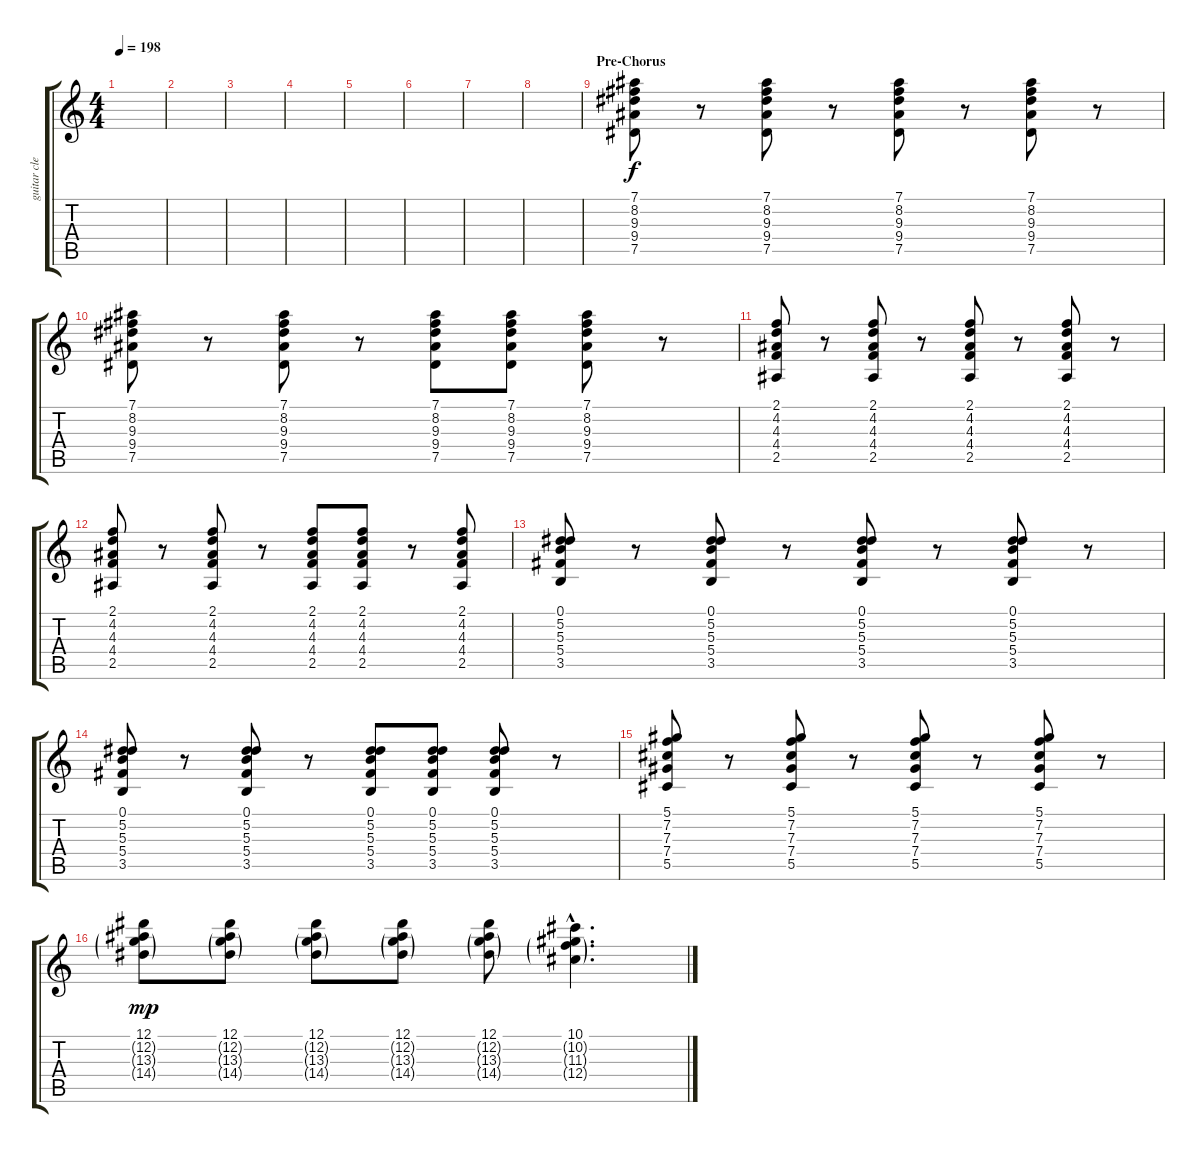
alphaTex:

\track ("guitar clean" "guitar cle") {instrument electricguitarclean}
\staff {score tabs}
\tuning (Eb4 Bb3 Gb3 Db3 Ab2 Eb2) {hide}
\ts (4 4)
\tempo 198
\clef g2
\ks c
|
|
|
|
|
|
|
|
\section ("" "Pre-Chorus")
(7.1 8.2 9.3 9.4 7.5).8 r.8 (7.1 8.2 9.3 9.4 7.5).8 r.8 (7.1 8.2 9.3 9.4 7.5).8 r.8 (7.1 8.2 9.3 9.4 7.5).8 r.8 |
(7.1 8.2 9.3 9.4 7.5).8 r.8 (7.1 8.2 9.3 9.4 7.5).8 r.8 (7.1 8.2 9.3 9.4 7.5).8 (7.1 8.2 9.3 9.4 7.5).8 (7.1 8.2 9.3 9.4 7.5).8 r.8 |
(2.1 4.2 4.3 4.4 2.5).8 r.8 (2.1 4.2 4.3 4.4 2.5).8 r.8 (2.1 4.2 4.3 4.4 2.5).8 r.8 (2.1 4.2 4.3 4.4 2.5).8 r.8 |
(2.1 4.2 4.3 4.4 2.5).8 r.8 (2.1 4.2 4.3 4.4 2.5).8 r.8 (2.1 4.2 4.3 4.4 2.5).8 (2.1 4.2 4.3 4.4 2.5).8 r.8 (2.1 4.2 4.3 4.4 2.5).8 |
(0.1 5.2 5.3 5.4 3.5).8 r.8 (0.1 5.2 5.3 5.4 3.5).8 r.8 (0.1 5.2 5.3 5.4 3.5).8 r.8 (0.1 5.2 5.3 5.4 3.5).8 r.8 |
(0.1 5.2 5.3 5.4 3.5).8 r.8 (0.1 5.2 5.3 5.4 3.5).8 r.8 (0.1 5.2 5.3 5.4 3.5).8 (0.1 5.2 5.3 5.4 3.5).8 (0.1 5.2 5.3 5.4 3.5).8 r.8 |
(5.1 7.2 7.3 7.4 5.5).8 r.8 (5.1 7.2 7.3 7.4 5.5).8 r.8 (5.1 7.2 7.3 7.4 5.5).8 r.8 (5.1 7.2 7.3 7.4 5.5).8 r.8 |
(12.1 12.2{g} 13.3{g} 14.4{g}).8{dy mp} (12.1 12.2{g} 13.3{g} 14.4{g}).8 (12.1 12.2{g} 13.3{g} 14.4{g}).8 (12.1 12.2{g} 13.3{g} 14.4{g}).8 (12.1 12.2{g} 13.3{g} 14.4{g}).8 (10.1{hac} 10.2{g hac} 11.3{g hac} 12.4{g hac}).4{d}
